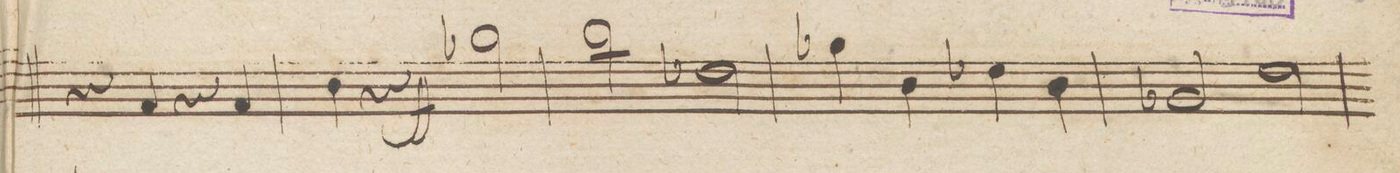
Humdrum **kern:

**kern	**dynam
*I"Viole.	*
*clefC3	*
*k[]	*
*met(c)	*
*M4/4	*
4r	.
4G/	.
4r	.
4G/	.
=140	=140
4c\	.
4r	.
2a-X\	ff
=141	=141
2cc\	.
2e-X\	.
=142	=142
4a-X\	.
4c\	.
4e-X\	.
4c\	.
=143	=143
2A-X/	.
2e\	.
=144	=144
*-	*-
